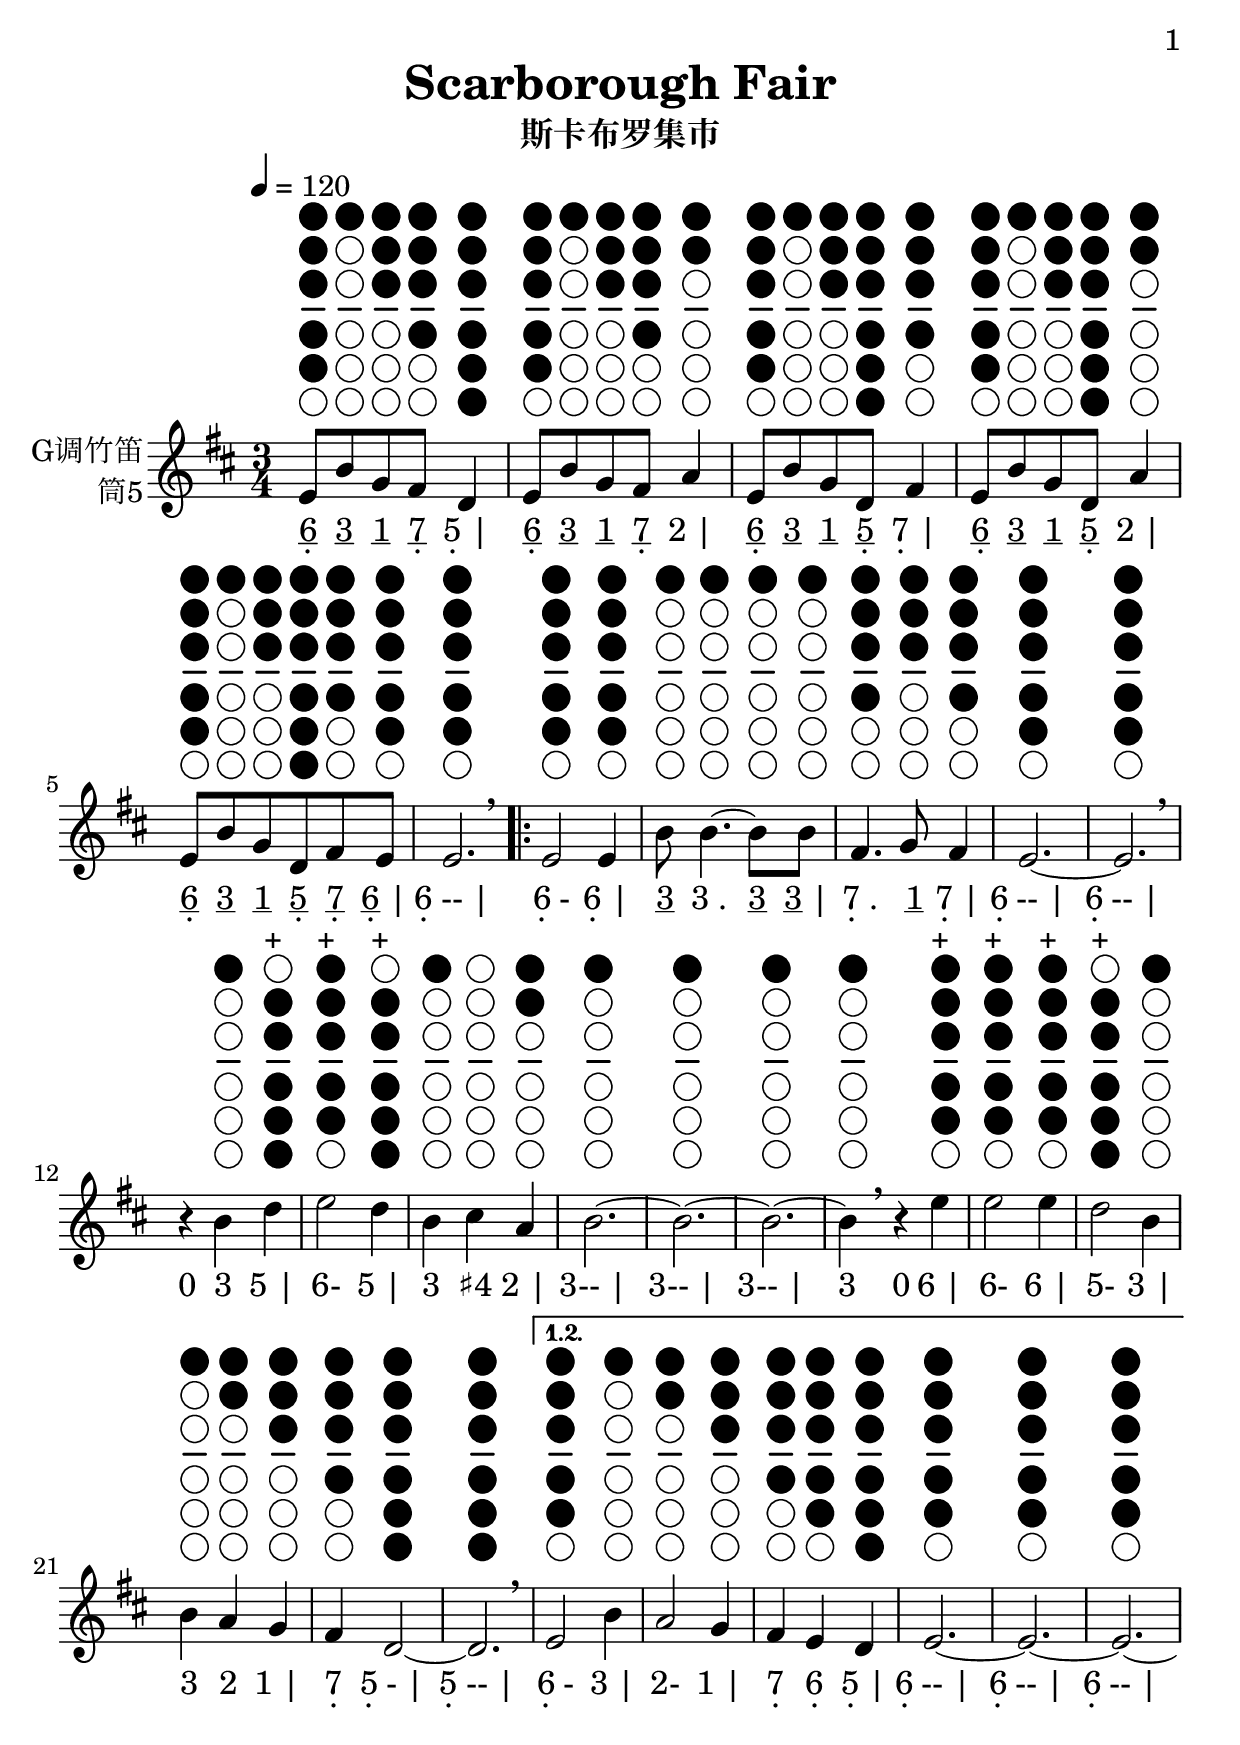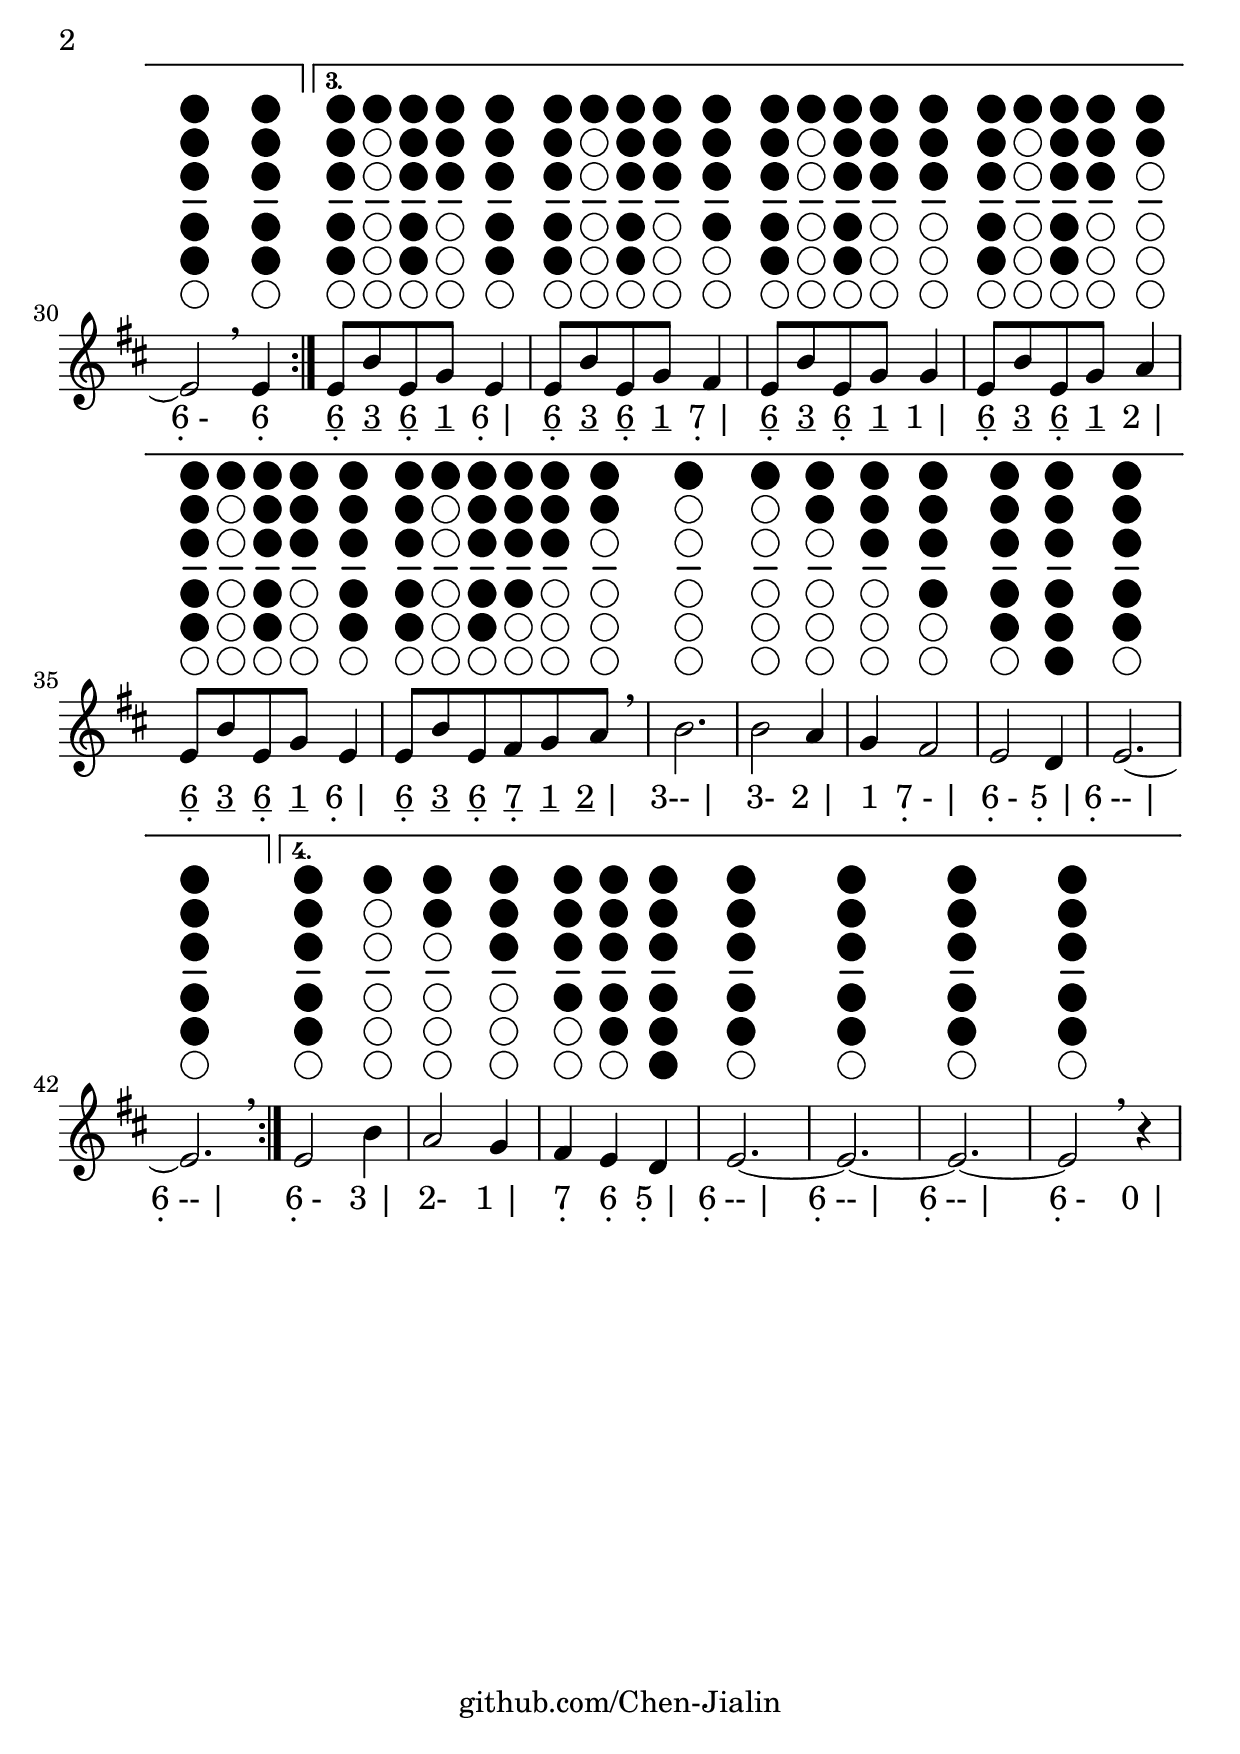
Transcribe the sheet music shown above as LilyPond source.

\version "2.24.3"
\language english

\header {
  title = "Scarborough Fair"
  subtitle = "斯卡布罗集市"
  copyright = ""
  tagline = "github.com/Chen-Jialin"
}

\paper{
  #(set-paper-size "a4")
  print-page-number = ##t
  page-number-type = #'arabic
  print-first-page-number = ##t
  first-page-number = 1
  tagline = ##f
}

#(set-global-staff-size 26)

melody = \fixed c' {
  \clef treble
  \key d \major
  \time 3/4
  \tempo 4 = 120

  \textLengthOn
  e8^\markup{\center-column{\woodwind-diagram #'tin-whistle #'((cc . (one two three four five)) (lh . ()) (rh . ()))}}
  b8^\markup{\center-column{\woodwind-diagram #'tin-whistle #'((cc . (one)) (lh . ()) (rh . ()))}}
  g8^\markup{\center-column{\woodwind-diagram #'tin-whistle #'((cc . (one two three)) (lh . ()) (rh . ()))}}
  fs8^\markup{\center-column{\woodwind-diagram #'tin-whistle #'((cc . (one two three four)) (lh . ()) (rh . ()))}}
  d4^\markup{\center-column{\woodwind-diagram #'tin-whistle #'((cc . (one two three four five six)) (lh . ()) (rh . ()))}}
  | e8^\markup{\center-column{\woodwind-diagram #'tin-whistle #'((cc . (one two three four five)) (lh . ()) (rh . ()))}}
  b8^\markup{\center-column{\woodwind-diagram #'tin-whistle #'((cc . (one)) (lh . ()) (rh . ()))}}
  g8^\markup{\center-column{\woodwind-diagram #'tin-whistle #'((cc . (one two three)) (lh . ()) (rh . ()))}}
  fs8^\markup{\center-column{\woodwind-diagram #'tin-whistle #'((cc . (one two three four)) (lh . ()) (rh . ()))}}
  a4^\markup{\center-column{\woodwind-diagram #'tin-whistle #'((cc . (one two)) (lh . ()) (rh . ()))}}
  | e8^\markup{\center-column{\woodwind-diagram #'tin-whistle #'((cc . (one two three four five)) (lh . ()) (rh . ()))}}
  b8^\markup{\center-column{\woodwind-diagram #'tin-whistle #'((cc . (one)) (lh . ()) (rh . ()))}}
  g8^\markup{\center-column{\woodwind-diagram #'tin-whistle #'((cc . (one two three)) (lh . ()) (rh . ()))}}
  d8^\markup{\center-column{\woodwind-diagram #'tin-whistle #'((cc . (one two three four five six)) (lh . ()) (rh . ()))}}
  fs4^\markup{\center-column{\woodwind-diagram #'tin-whistle #'((cc . (one two three four)) (lh . ()) (rh . ()))}}
  | e8^\markup{\center-column{\woodwind-diagram #'tin-whistle #'((cc . (one two three four five)) (lh . ()) (rh . ()))}}
  b8^\markup{\center-column{\woodwind-diagram #'tin-whistle #'((cc . (one)) (lh . ()) (rh . ()))}}
  g8^\markup{\center-column{\woodwind-diagram #'tin-whistle #'((cc . (one two three)) (lh . ()) (rh . ()))}}
  d8^\markup{\center-column{\woodwind-diagram #'tin-whistle #'((cc . (one two three four five six)) (lh . ()) (rh . ()))}}
  a4^\markup{\center-column{\woodwind-diagram #'tin-whistle #'((cc . (one two)) (lh . ()) (rh . ()))}}
  | e8^\markup{\center-column{\woodwind-diagram #'tin-whistle #'((cc . (one two three four five)) (lh . ()) (rh . ()))}}
  b8^\markup{\center-column{\woodwind-diagram #'tin-whistle #'((cc . (one)) (lh . ()) (rh . ()))}}
  g8^\markup{\center-column{\woodwind-diagram #'tin-whistle #'((cc . (one two three)) (lh . ()) (rh . ()))}}
  d8^\markup{\center-column{\woodwind-diagram #'tin-whistle #'((cc . (one two three four five six)) (lh . ()) (rh . ()))}}
  fs8^\markup{\center-column{\woodwind-diagram #'tin-whistle #'((cc . (one two three four)) (lh . ()) (rh . ()))}}
  e8^\markup{\center-column{\woodwind-diagram #'tin-whistle #'((cc . (one two three four five)) (lh . ()) (rh . ()))}}
  | e2.^\markup{\center-column{\woodwind-diagram #'tin-whistle #'((cc . (one two three four five)) (lh . ()) (rh . ()))}}
  \breathe |
  \repeat volta 4 {
    e2^\markup{\center-column{\woodwind-diagram #'tin-whistle #'((cc . (one two three four five)) (lh . ()) (rh . ()))}}
    e4^\markup{\center-column{\woodwind-diagram #'tin-whistle #'((cc . (one two three four five)) (lh . ()) (rh . ()))}}
    | b8^\markup{\center-column{\woodwind-diagram #'tin-whistle #'((cc . (one)) (lh . ()) (rh . ()))}}
    b4.~^\markup{\center-column{\woodwind-diagram #'tin-whistle #'((cc . (one)) (lh . ()) (rh . ()))}}
    b8^\markup{\center-column{\woodwind-diagram #'tin-whistle #'((cc . (one)) (lh . ()) (rh . ()))}}
    b8^\markup{\center-column{\woodwind-diagram #'tin-whistle #'((cc . (one)) (lh . ()) (rh . ()))}}
    | fs4.^\markup{\center-column{\woodwind-diagram #'tin-whistle #'((cc . (one two three four)) (lh . ()) (rh . ()))}}
    g8^\markup{\center-column{\woodwind-diagram #'tin-whistle #'((cc . (one two three)) (lh . ()) (rh . ()))}}
    fs4^\markup{\center-column{\woodwind-diagram #'tin-whistle #'((cc . (one two three four)) (lh . ()) (rh . ()))}}
    | e2.~^\markup{\center-column{\woodwind-diagram #'tin-whistle #'((cc . (one two three four five)) (lh . ()) (rh . ()))}}
    | e2.^\markup{\center-column{\woodwind-diagram #'tin-whistle #'((cc . (one two three four five)) (lh . ()) (rh . ()))}}
    \breathe |
    r4b4^\markup{\center-column{\woodwind-diagram #'tin-whistle #'((cc . (one)) (lh . ()) (rh . ()))}}
    d'4^\markup{\center-column{\woodwind-diagram #'tin-whistle #'((cc . (two three four five six)) (lh . ()) (rh . ()))}}^\markup{+}
    | e'2^\markup{\center-column{\woodwind-diagram #'tin-whistle #'((cc . (one two three four five)) (lh . ()) (rh . ()))}}^\markup{+}
    d'4^\markup{\center-column{\woodwind-diagram #'tin-whistle #'((cc . (two three four five six)) (lh . ()) (rh . ()))}}^\markup{+}
    | b4^\markup{\center-column{\woodwind-diagram #'tin-whistle #'((cc . (one)) (lh . ()) (rh . ()))}}
    cs'4^\markup{\center-column{\woodwind-diagram #'tin-whistle #'((cc . ()) (lh . ()) (rh . ()))}}
    a4^\markup{\center-column{\woodwind-diagram #'tin-whistle #'((cc . (one two)) (lh . ()) (rh . ()))}}
    | b2.~^\markup{\center-column{\woodwind-diagram #'tin-whistle #'((cc . (one)) (lh . ()) (rh . ()))}}
    | b2.~^\markup{\center-column{\woodwind-diagram #'tin-whistle #'((cc . (one)) (lh . ()) (rh . ()))}}
    | b2.~^\markup{\center-column{\woodwind-diagram #'tin-whistle #'((cc . (one)) (lh . ()) (rh . ()))}}
    |
    b4^\markup{\center-column{\woodwind-diagram #'tin-whistle #'((cc . (one)) (lh . ()) (rh . ()))}}
    \breathe r4e'4^\markup{\center-column{\woodwind-diagram #'tin-whistle #'((cc . (one two three four five)) (lh . ()) (rh . ()))}}^\markup{+}
    | e'2^\markup{\center-column{\woodwind-diagram #'tin-whistle #'((cc . (one two three four five)) (lh . ()) (rh . ()))}}^\markup{+}
    e'4^\markup{\center-column{\woodwind-diagram #'tin-whistle #'((cc . (one two three four five)) (lh . ()) (rh . ()))}}^\markup{+}
    | d'2^\markup{\center-column{\woodwind-diagram #'tin-whistle #'((cc . (two three four five six)) (lh . ()) (rh . ()))}}^\markup{+}
    b4^\markup{\center-column{\woodwind-diagram #'tin-whistle #'((cc . (one)) (lh . ()) (rh . ()))}}
    | b4^\markup{\center-column{\woodwind-diagram #'tin-whistle #'((cc . (one)) (lh . ()) (rh . ()))}}
    a4^\markup{\center-column{\woodwind-diagram #'tin-whistle #'((cc . (one two)) (lh . ()) (rh . ()))}}
    g4^\markup{\center-column{\woodwind-diagram #'tin-whistle #'((cc . (one two three)) (lh . ()) (rh . ()))}}
    | fs4^\markup{\center-column{\woodwind-diagram #'tin-whistle #'((cc . (one two three four)) (lh . ()) (rh . ()))}}
    d2~^\markup{\center-column{\woodwind-diagram #'tin-whistle #'((cc . (one two three four five six)) (lh . ()) (rh . ()))}}
    | d2.^\markup{\center-column{\woodwind-diagram #'tin-whistle #'((cc . (one two three four five six)) (lh . ()) (rh . ()))}}
    \breathe |
    \alternative{
      \volta 1,2 {
        e2^\markup{\center-column{\woodwind-diagram #'tin-whistle #'((cc . (one two three four five)) (lh . ()) (rh . ()))}}
        b4^\markup{\center-column{\woodwind-diagram #'tin-whistle #'((cc . (one)) (lh . ()) (rh . ()))}}
        | a2^\markup{\center-column{\woodwind-diagram #'tin-whistle #'((cc . (one two)) (lh . ()) (rh . ()))}}
        g4^\markup{\center-column{\woodwind-diagram #'tin-whistle #'((cc . (one two three)) (lh . ()) (rh . ()))}}
        | fs4^\markup{\center-column{\woodwind-diagram #'tin-whistle #'((cc . (one two three four)) (lh . ()) (rh . ()))}}
        e4^\markup{\center-column{\woodwind-diagram #'tin-whistle #'((cc . (one two three four five)) (lh . ()) (rh . ()))}}
        d4^\markup{\center-column{\woodwind-diagram #'tin-whistle #'((cc . (one two three four five six)) (lh . ()) (rh . ()))}}
        | e2.~^\markup{\center-column{\woodwind-diagram #'tin-whistle #'((cc . (one two three four five)) (lh . ()) (rh . ()))}}
        | e2.~^\markup{\center-column{\woodwind-diagram #'tin-whistle #'((cc . (one two three four five)) (lh . ()) (rh . ()))}}
        | e2.~^\markup{\center-column{\woodwind-diagram #'tin-whistle #'((cc . (one two three four five)) (lh . ()) (rh . ()))}}
        | e2^\markup{\center-column{\woodwind-diagram #'tin-whistle #'((cc . (one two three four five)) (lh . ()) (rh . ()))}}
        \breathe e4^\markup{\center-column{\woodwind-diagram #'tin-whistle #'((cc . (one two three four five)) (lh . ()) (rh . ()))}}
      }
      \volta 3 {
        e8^\markup{\center-column{\woodwind-diagram #'tin-whistle #'((cc . (one two three four five)) (lh . ()) (rh . ()))}}
        b8^\markup{\center-column{\woodwind-diagram #'tin-whistle #'((cc . (one)) (lh . ()) (rh . ()))}}
        e8^\markup{\center-column{\woodwind-diagram #'tin-whistle #'((cc . (one two three four five)) (lh . ()) (rh . ()))}}
        g8^\markup{\center-column{\woodwind-diagram #'tin-whistle #'((cc . (one two three)) (lh . ()) (rh . ()))}}
        e4^\markup{\center-column{\woodwind-diagram #'tin-whistle #'((cc . (one two three four five)) (lh . ()) (rh . ()))}}
        | e8^\markup{\center-column{\woodwind-diagram #'tin-whistle #'((cc . (one two three four five)) (lh . ()) (rh . ()))}}
        b8^\markup{\center-column{\woodwind-diagram #'tin-whistle #'((cc . (one)) (lh . ()) (rh . ()))}}
        e8^\markup{\center-column{\woodwind-diagram #'tin-whistle #'((cc . (one two three four five)) (lh . ()) (rh . ()))}}
        g8^\markup{\center-column{\woodwind-diagram #'tin-whistle #'((cc . (one two three)) (lh . ()) (rh . ()))}}
        fs4^\markup{\center-column{\woodwind-diagram #'tin-whistle #'((cc . (one two three four)) (lh . ()) (rh . ()))}}
        | e8^\markup{\center-column{\woodwind-diagram #'tin-whistle #'((cc . (one two three four five)) (lh . ()) (rh . ()))}}
        b8^\markup{\center-column{\woodwind-diagram #'tin-whistle #'((cc . (one)) (lh . ()) (rh . ()))}}
        e8^\markup{\center-column{\woodwind-diagram #'tin-whistle #'((cc . (one two three four five)) (lh . ()) (rh . ()))}}
        g8^\markup{\center-column{\woodwind-diagram #'tin-whistle #'((cc . (one two three)) (lh . ()) (rh . ()))}}
        g4^\markup{\center-column{\woodwind-diagram #'tin-whistle #'((cc . (one two three)) (lh . ()) (rh . ()))}}
        | e8^\markup{\center-column{\woodwind-diagram #'tin-whistle #'((cc . (one two three four five)) (lh . ()) (rh . ()))}}
        b8^\markup{\center-column{\woodwind-diagram #'tin-whistle #'((cc . (one)) (lh . ()) (rh . ()))}}
        e8^\markup{\center-column{\woodwind-diagram #'tin-whistle #'((cc . (one two three four five)) (lh . ()) (rh . ()))}}
        g8^\markup{\center-column{\woodwind-diagram #'tin-whistle #'((cc . (one two three)) (lh . ()) (rh . ()))}}
        a4^\markup{\center-column{\woodwind-diagram #'tin-whistle #'((cc . (one two)) (lh . ()) (rh . ()))}}
        | e8^\markup{\center-column{\woodwind-diagram #'tin-whistle #'((cc . (one two three four five)) (lh . ()) (rh . ()))}}
        b8^\markup{\center-column{\woodwind-diagram #'tin-whistle #'((cc . (one)) (lh . ()) (rh . ()))}}
        e8^\markup{\center-column{\woodwind-diagram #'tin-whistle #'((cc . (one two three four five)) (lh . ()) (rh . ()))}}
        g8^\markup{\center-column{\woodwind-diagram #'tin-whistle #'((cc . (one two three)) (lh . ()) (rh . ()))}}
        e4^\markup{\center-column{\woodwind-diagram #'tin-whistle #'((cc . (one two three four five)) (lh . ()) (rh . ()))}}
        | e8^\markup{\center-column{\woodwind-diagram #'tin-whistle #'((cc . (one two three four five)) (lh . ()) (rh . ()))}}
        b8^\markup{\center-column{\woodwind-diagram #'tin-whistle #'((cc . (one)) (lh . ()) (rh . ()))}}
        e8^\markup{\center-column{\woodwind-diagram #'tin-whistle #'((cc . (one two three four five)) (lh . ()) (rh . ()))}}
        fs8^\markup{\center-column{\woodwind-diagram #'tin-whistle #'((cc . (one two three four)) (lh . ()) (rh . ()))}}
        g8^\markup{\center-column{\woodwind-diagram #'tin-whistle #'((cc . (one two three)) (lh . ()) (rh . ()))}}
        a8^\markup{\center-column{\woodwind-diagram #'tin-whistle #'((cc . (one two)) (lh . ()) (rh . ()))}}
        \breathe |
        b2.^\markup{\center-column{\woodwind-diagram #'tin-whistle #'((cc . (one)) (lh . ()) (rh . ()))}}
        | b2^\markup{\center-column{\woodwind-diagram #'tin-whistle #'((cc . (one)) (lh . ()) (rh . ()))}}
        a4^\markup{\center-column{\woodwind-diagram #'tin-whistle #'((cc . (one two)) (lh . ()) (rh . ()))}}
        | g4^\markup{\center-column{\woodwind-diagram #'tin-whistle #'((cc . (one two three)) (lh . ()) (rh . ()))}}
        fs2^\markup{\center-column{\woodwind-diagram #'tin-whistle #'((cc . (one two three four)) (lh . ()) (rh . ()))}}
        | e2^\markup{\center-column{\woodwind-diagram #'tin-whistle #'((cc . (one two three four five)) (lh . ()) (rh . ()))}}
        d4^\markup{\center-column{\woodwind-diagram #'tin-whistle #'((cc . (one two three four five six)) (lh . ()) (rh . ()))}}
        | e2.~^\markup{\center-column{\woodwind-diagram #'tin-whistle #'((cc . (one two three four five)) (lh . ()) (rh . ()))}}
        | e2.^\markup{\center-column{\woodwind-diagram #'tin-whistle #'((cc . (one two three four five)) (lh . ()) (rh . ()))}}
        \breathe |
      }
      \volta 4 {
        e2^\markup{\center-column{\woodwind-diagram #'tin-whistle #'((cc . (one two three four five)) (lh . ()) (rh . ()))}}
        b4^\markup{\center-column{\woodwind-diagram #'tin-whistle #'((cc . (one)) (lh . ()) (rh . ()))}}
        | a2^\markup{\center-column{\woodwind-diagram #'tin-whistle #'((cc . (one two)) (lh . ()) (rh . ()))}}
        g4^\markup{\center-column{\woodwind-diagram #'tin-whistle #'((cc . (one two three)) (lh . ()) (rh . ()))}}
        | fs4^\markup{\center-column{\woodwind-diagram #'tin-whistle #'((cc . (one two three four)) (lh . ()) (rh . ()))}}
        e4^\markup{\center-column{\woodwind-diagram #'tin-whistle #'((cc . (one two three four five)) (lh . ()) (rh . ()))}}
        d4^\markup{\center-column{\woodwind-diagram #'tin-whistle #'((cc . (one two three four five six)) (lh . ()) (rh . ()))}}
        | e2.~^\markup{\center-column{\woodwind-diagram #'tin-whistle #'((cc . (one two three four five)) (lh . ()) (rh . ()))}}
        | e2.~^\markup{\center-column{\woodwind-diagram #'tin-whistle #'((cc . (one two three four five)) (lh . ()) (rh . ()))}}
        | e2.~^\markup{\center-column{\woodwind-diagram #'tin-whistle #'((cc . (one two three four five)) (lh . ()) (rh . ()))}}
        | e2^\markup{\center-column{\woodwind-diagram #'tin-whistle #'((cc . (one two three four five)) (lh . ()) (rh . ()))}}
        \breathe r4|
      }
    }
  }
}

jianpu = \lyricmode {
  \markup{\center-column{\underline 6 \vspace #-0.7 .}}8
  \markup{\underline 3}8
  \markup{\underline 1}8
  \markup{\center-column{\underline 7 \vspace #-0.7 .}}8
  \markup{\center-column{5 \vspace #-0.7 .} |}4
  \markup{\center-column{\underline 6 \vspace #-0.7 .}}8
  \markup{\underline 3}8
  \markup{\underline 1}8
  \markup{\center-column{\underline 7 \vspace #-0.7 .}}8
  \markup{2 |}4
  \markup{\center-column{\underline 6 \vspace #-0.7 .}}8
  \markup{\underline 3}8
  \markup{\underline 1}8
  \markup{\center-column{\underline 5 \vspace #-0.7 .}}8
  \markup{\center-column{7 \vspace #-0.7 .} |}4
  \markup{\center-column{\underline 6 \vspace #-0.7 .}}8
  \markup{\underline 3}8
  \markup{\underline 1}8
  \markup{\center-column{\underline 5 \vspace #-0.7 .}}8
  \markup{2 |}4
  \markup{\center-column{\underline 6 \vspace #-0.7 .}}8
  \markup{\underline 3}8
  \markup{\underline 1}8
  \markup{\center-column{\underline 5 \vspace #-0.7 .}}8
  \markup{\center-column{\underline 7 \vspace #-0.7 .}}8
  \markup{\center-column{\underline 6 \vspace #-0.7 .} |}8
  \markup{\center-column{6 \vspace #-0.7 .}-- |}2.
  \repeat volta 4 {
    \markup{\center-column{6 \vspace #-0.7 .}-}2
    \markup{\center-column{6 \vspace #-0.7 .} |}4
    \markup{\underline 3}8
    \markup{3 .}4.
    \markup{\underline 3}8
    \markup{\underline 3 |}8
    \markup{\center-column{7 \vspace #-0.7 .} .}4.
    \markup{\underline 1}8
    \markup{\center-column{7 \vspace #-0.7 .} |}4
    \markup{\center-column{6 \vspace #-0.7 .}-- |}2.
    \markup{\center-column{6 \vspace #-0.7 .}-- |}2.
    \markup{0}4
    \markup{3}4
    \markup{5 |}4
    \markup{6-}2
    \markup{5 |}4
    \markup{3}4
    \markup{♯4}4
    \markup{2 |}4
    \markup{3-- |}2.
    \markup{3-- |}2.
    \markup{3-- |}2.
    \markup{3}4
    \markup{0}4
    \markup{6 |}4
    \markup{6-}2
    \markup{6 |}4
    \markup{5-}2
    \markup{3 |}4
    \markup{3}4
    \markup{2}4
    \markup{1 |}4
    \markup{\center-column{7 \vspace #-0.7 .}}4
    \markup{\center-column{5 \vspace #-0.7 .}- |}2
    \markup{\center-column{5 \vspace #-0.7 .}-- |}2.
    \alternative{
      \volta 1 {
        \markup{\center-column{6 \vspace #-0.7 .}-}2
        \markup{3 |}4
        \markup{2-}2
        \markup{1 |}4
        \markup{\center-column{7 \vspace #-0.7 .}}4
        \markup{\center-column{6 \vspace #-0.7 .}}4
        \markup{\center-column{5 \vspace #-0.7 .} |}4
        \markup{\center-column{6 \vspace #-0.7 .}-- |}2.
        \markup{\center-column{6 \vspace #-0.7 .}-- |}2.
        \markup{\center-column{6 \vspace #-0.7 .}-- |}2.
        \markup{\center-column{6 \vspace #-0.7 .}-}2
        \markup{\center-column{6 \vspace #-0.7 .}}4
      }
      \volta 3 {
        \markup{\center-column{\underline 6 \vspace #-0.7 .}}8
        \markup{\underline 3}8
        \markup{\center-column{\underline 6 \vspace #-0.7 .}}8
        \markup{\underline 1}8
        \markup{\center-column{6 \vspace #-0.7 .} |}4
        \markup{\center-column{\underline 6 \vspace #-0.7 .}}8
        \markup{\underline 3}8
        \markup{\center-column{\underline 6 \vspace #-0.7 .}}8
        \markup{\underline 1}8
        \markup{\center-column{7 \vspace #-0.7 .} |}4
        \markup{\center-column{\underline 6 \vspace #-0.7 .}}8
        \markup{\underline 3}8
        \markup{\center-column{\underline 6 \vspace #-0.7 .}}8
        \markup{\underline 1}8
        \markup{1 |}4
        \markup{\center-column{\underline 6 \vspace #-0.7 .}}8
        \markup{\underline 3}8
        \markup{\center-column{\underline 6 \vspace #-0.7 .}}8
        \markup{\underline 1}8
        \markup{2 |}4
        \markup{\center-column{\underline 6 \vspace #-0.7 .}}8
        \markup{\underline 3}8
        \markup{\center-column{\underline 6 \vspace #-0.7 .}}8
        \markup{\underline 1}8
        \markup{\center-column{6 \vspace #-0.7 .} |}4
        \markup{\center-column{\underline 6 \vspace #-0.7 .}}8
        \markup{\underline 3}8
        \markup{\center-column{\underline 6 \vspace #-0.7 .}}8
        \markup{\center-column{\underline 7 \vspace #-0.7 .}}8
        \markup{\underline 1}8
        \markup{\underline 2 |}8
        \markup{3-- |}2.
        \markup{3-}2
        \markup{2 |}4
        \markup{1}4
        \markup{\center-column{7 \vspace #-0.7 .}- |}2
        \markup{\center-column{6 \vspace #-0.7 .}-}2
        \markup{\center-column{5 \vspace #-0.7 .} |}4
        \markup{\center-column{6 \vspace #-0.7 .}-- |}2.
        \markup{\center-column{6 \vspace #-0.7 .}-- |}2.
      }
      \volta 4 {
        \markup{\center-column{6 \vspace #-0.7 .}-}2
        \markup{3 |}4
        \markup{2-}2
        \markup{1 |}4
        \markup{\center-column{7 \vspace #-0.7 .}}4
        \markup{\center-column{6 \vspace #-0.7 .}}4
        \markup{\center-column{5 \vspace #-0.7 .} |}4
        \markup{\center-column{6 \vspace #-0.7 .}-- |}2.
        \markup{\center-column{6 \vspace #-0.7 .}-- |}2.
        \markup{\center-column{6 \vspace #-0.7 .}-- |}2.
        \markup{\center-column{6 \vspace #-0.7 .}-}2
        \markup{0 |}4
      }
    }
  }
}

\score {
  <<
    \new Staff \with {
      instrumentName = \markup{
        \right-column{
          G调竹笛
          筒5
        }
      }
      midiInstrument = "shakuhachi"
    } \melody
    \new Lyrics \jianpu
  >>
  \layout { }
}

% \score{
%   \new Staff \with {
%     instrumentName = \markup{
%       \right-column{
%         G调竹笛
%         筒5
%       }
%     }
%     midiInstrument = "shakuhachi"
%   }
%   \unfoldRepeats { \melody }
%   \midi { }
% }
